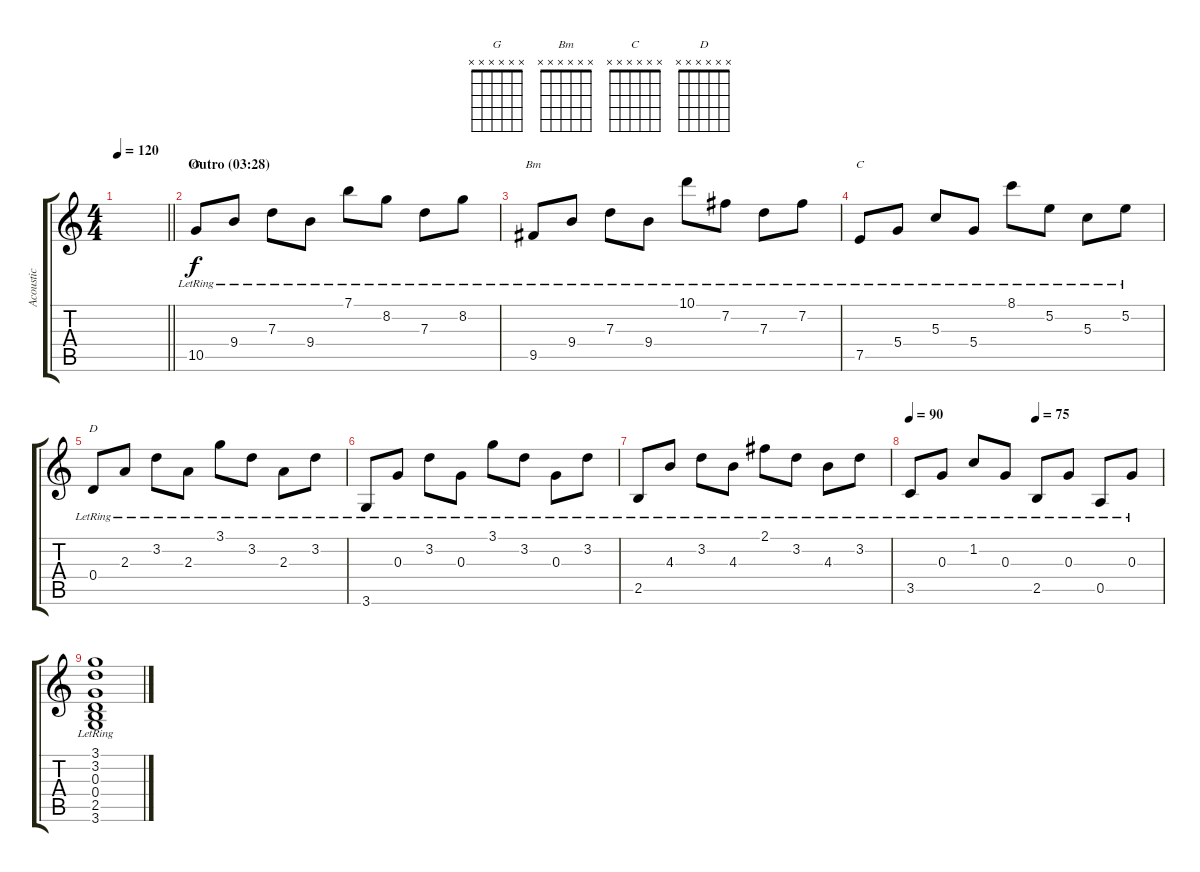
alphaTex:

\track ("Acoustic" "Acoustic") {instrument acousticguitarsteel}
\staff {score tabs}
\tuning (E4 B3 G3 D3 A2 E2) {hide}
\chord ("G" x x x x x x)
\chord ("Bm" x x x x x x)
\chord ("C" x x x x x x)
\chord ("D" x x x x x x)
\ts (4 4)
\tempo 120
\clef g2
\barLineRight lightlight
\ks c
|
\section ("" "Outro (03:28)")
10.5{lr}.8{ch "G"} 9.4{lr}.8 7.3{lr}.8 9.4{lr}.8 7.1{lr}.8 8.2{lr}.8 7.3{lr}.8 8.2{lr}.8 |
9.5{lr}.8{ch "Bm"} 9.4{lr}.8 7.3{lr}.8 9.4{lr}.8 10.1{lr}.8 7.2{lr}.8 7.3{lr}.8 7.2{lr}.8 |
7.5{lr}.8{ch "C"} 5.4{lr}.8 5.3{lr}.8 5.4{lr}.8 8.1{lr}.8 5.2{lr}.8 5.3{lr}.8 5.2{lr}.8 |
0.4{lr}.8{ch "D"} 2.3{lr}.8 3.2{lr}.8 2.3{lr}.8 3.1{lr}.8 3.2{lr}.8 2.3{lr}.8 3.2{lr}.8 |
3.6{lr}.8 0.3{lr}.8 3.2{lr}.8 0.3{lr}.8 3.1{lr}.8 3.2{lr}.8 0.3{lr}.8 3.2{lr}.8 |
2.5{lr}.8 4.3{lr}.8 3.2{lr}.8 4.3{lr}.8 2.1{lr}.8 3.2{lr}.8 4.3{lr}.8 3.2{lr}.8 |
\tempo 90
\tempo (75 0.5)
3.5{lr}.8 0.3{lr}.8 1.2{lr}.8 0.3{lr}.8 2.5{lr}.8 0.3{lr}.8 0.5{lr}.8 0.3{lr}.8 |
(3.1{lr} 3.2{lr} 0.3{lr} 0.4{lr} 2.5{lr} 3.6{lr}).1
